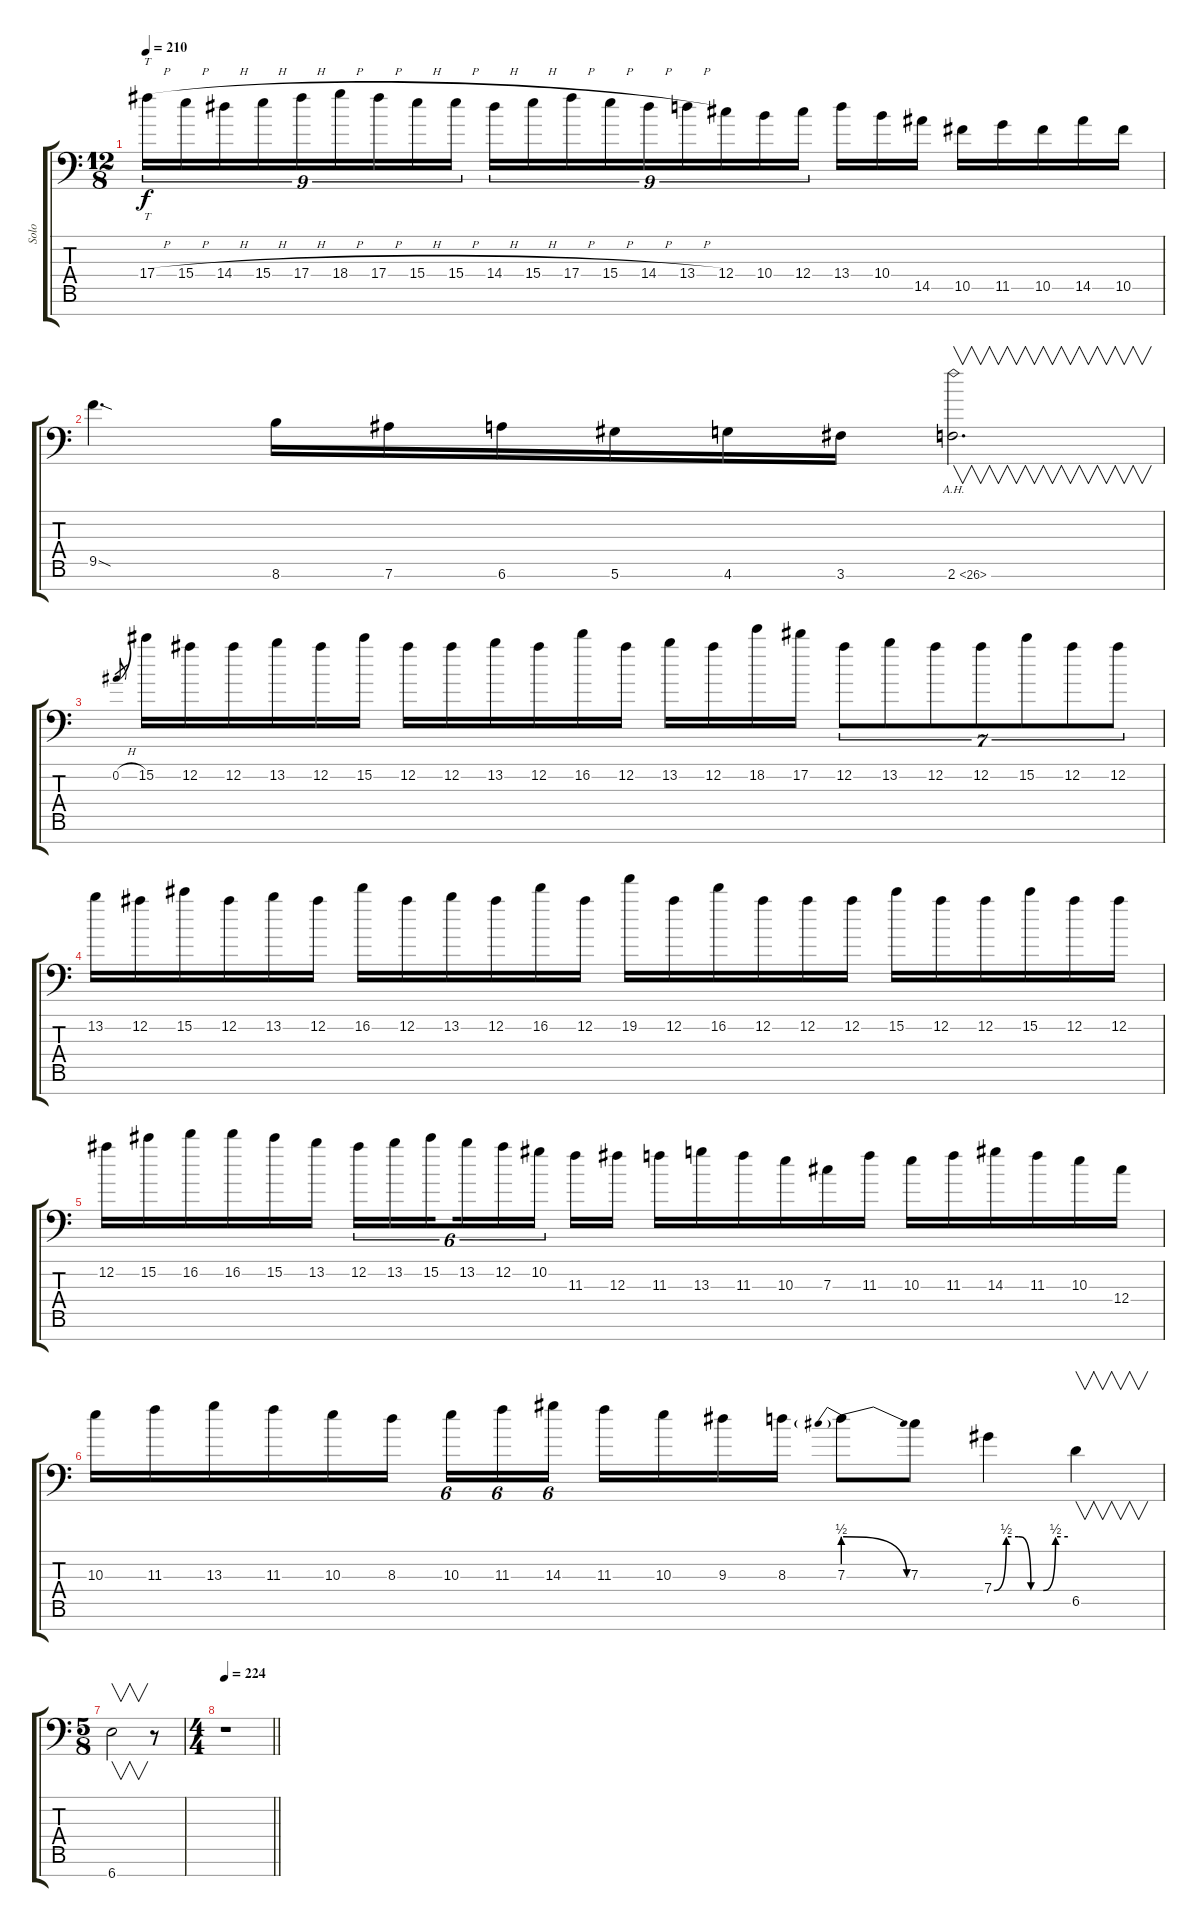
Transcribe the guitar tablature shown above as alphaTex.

\track ("Solo" "Solo") {instrument distortionguitar}
\staff {score tabs}
\tuning (Eb4 Bb3 Gb3 Db3 Ab2 Eb2 Bb1) {hide}
\ts (12 8)
\tempo 210
\clef f4
\ks c
17.4{h}.16{tt tu (9 8) dy f} 15.4{h}.16{tu (9 8)} 14.4{h}.16{tu (9 8)} 15.4{h}.16{tu (9 8)} 17.4{h}.16{tu (9 8)} 18.4{h}.16{tu (9 8)} 17.4{h}.16{tu (9 8)} 15.4{h}.16{tu (9 8)} 15.4{h}.16{tu (9 8) beam splitsecondary} 14.4{h}.16{tu (9 8)} 15.4{h}.16{tu (9 8)} 17.4{h}.16{tu (9 8)} 15.4{h}.16{tu (9 8)} 14.4{h}.16{tu (9 8)} 13.4{h}.16{tu (9 8)} 12.4.16{tu (9 8)} 10.4.16{tu (9 8)} 12.4.16{tu (9 8) beam splitsecondary} 13.4.16 10.4.16 14.5.16 10.5.16 11.5.16 10.5.16 14.5.16 10.5.16 |
9.5{sod}.4{d} 8.6.16 7.6.16 6.6.16 5.6.16 4.6.16 3.6.16 2.6{ah 24}.2{v d} |
0.2{h}.8{gr} 15.2.16 12.2.16 12.2.16 13.2.16 12.2.16 15.2.16 12.2.16 12.2.16 13.2.16 12.2.16 16.2.16 12.2.16 13.2.16 12.2.16 18.2.16 17.2.16 12.2.8{tu (7 4)} 13.2.8{tu (7 4)} 12.2.8{tu (7 4)} 12.2.8{tu (7 4)} 15.2.8{tu (7 4)} 12.2.8{tu (7 4)} 12.2.8{tu (7 4)} |
13.2.16 12.2.16 15.2.16 12.2.16 13.2.16 12.2.16 16.2.16 12.2.16 13.2.16 12.2.16 16.2.16 12.2.16 19.2.16 12.2.16 16.2.16 12.2.16 12.2.16 12.2.16 15.2.16 12.2.16 12.2.16 15.2.16 12.2.16 12.2.16 |
12.2.16 15.2.16 16.2.16 16.2.16 15.2.16 13.2.16 12.2.16{tu (6 4)} 13.2.16{tu (6 4)} 15.2.16{tu (6 4) beam splitsecondary} 13.2.16{tu (6 4)} 12.2.16{tu (6 4)} 10.2.16{tu (6 4) beam splitsecondary} 11.3.16 12.3.16 11.3.16 13.3.16 11.3.16 10.3.16 7.3.16 11.3.16 10.3.16 11.3.16 14.3.16 11.3.16 10.3.16 12.4.16 |
10.3.16 11.3.16 13.3.16 11.3.16 10.3.16 8.3.16 10.3.16{tu (6 4)} 11.3.16{tu (6 4)} 14.3.16{tu (6 4) beam splitsecondary} 11.3.16 10.3.16 9.3.16 8.3.16 7.3{be (prebendrelease 0 2 60 0)}.8 7.3.8 7.4{be (custom 0 0 10 2 20 2 30 0 40 0 50 2 60 2)}.4 6.5.4{v} |
\ts (5 8)
6.7.2{v} r.8 |
\ts (4 4)
\tempo 224
\barLineRight lightlight
r.1
